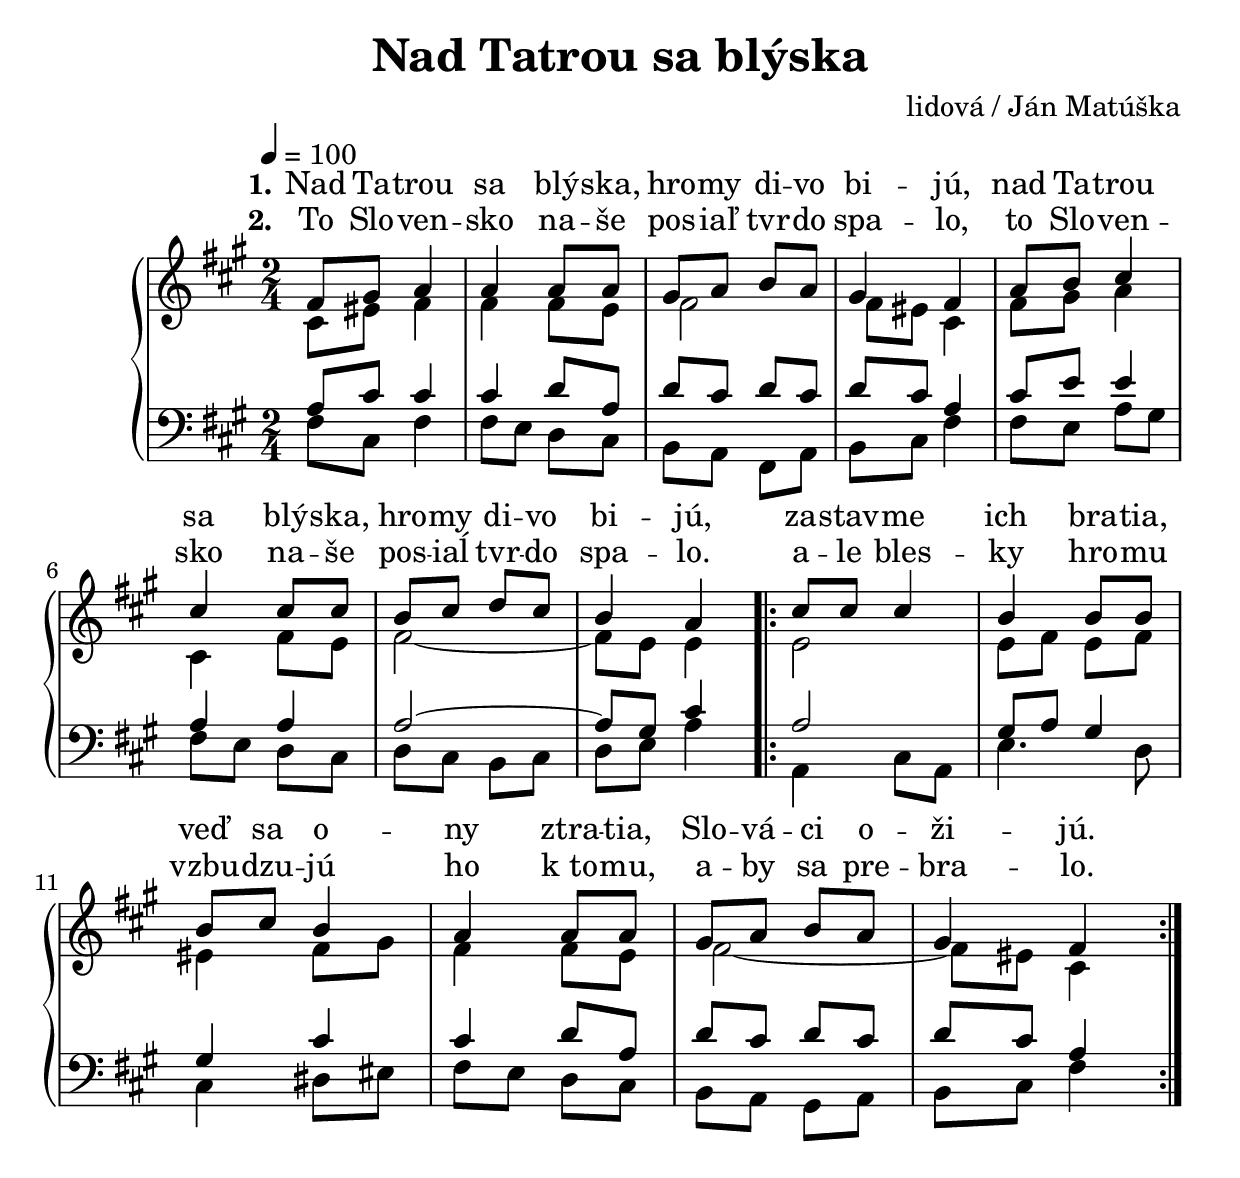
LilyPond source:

\version "2.18.2"
\include "deutsch.ly"

\header {
  title = "Nad Tatrou sa blýska"
  composer = "lidová / Ján Matúška"
}
#(set-global-staff-size 25 )

global = {
  \time 2/4
  \key a \major
  \tempo 4=100
}

globalend = {
  \bar "|."
}

soprano = \relative c' {
  \global
  fis8 gis8 a4 |
  a a8 a |
  gis8 a h a |
  gis4 fis |
  a8 h cis4 |
  cis cis8 cis |
  h cis d cis |
  
  h4 a |
  \repeat volta 2 {
    cis8 cis cis4 |
    h4 h8 h |
    h8 cis h4 |
    a a8 a |
    gis a h a |
    gis4 fis |
  }
}

alto = \relative c' {
  \global
  cis8 eis fis4 |
  fis fis8 e |
  fis2 |
  fis8 eis cis4 |
  fis8 gis a4 |
  cis,4 fis8 e |
  fis2 ~ |
  
  fis8 e e4 |
  \repeat volta 2 {
    e2 |
    e8 fis e fis |
    eis4 fis8 gis |
    fis4 fis8 e |
    fis2 ~ |
    fis8 eis cis4 |
  }
}

tenor = \relative c' {
  \global
  a8 cis cis4 |
  cis d8 a |
  d cis d cis |
  d cis a4 |
  cis8 e e4 |
  a,4 a |
  a2 ~ |
  
  a8 gis8 cis4 |
  \repeat volta 2 {
    a2 |
    gis8 a gis4 |
    gis cis |
    cis d8 a |
    d cis d cis |
    d cis a4 |
  }
}

bass = \relative c {
  \global
  fis8 cis fis4 |
  fis8 e d cis |
  h a fis a |
  h cis fis4 |
  fis8 e a gis |
  fis e d cis |
  d cis h cis |
  
  d e a4 |
  \repeat volta 2 {
    a,4 cis8 a |
    e'4. d8 |
    cis4 dis8 eis |
    fis8 e d cis |
    h a gis a |
    h cis fis4 |
  }
  
  
}

verseOne = \lyricmode {
  \set stanza = "1."
  Nad Ta -- trou |
  sa blý -- ska, |
  hro -- my di -- vo |
  bi -- jú, |
  nad Ta -- trou |
  sa blý -- ska, |
  hro -- my di -- vo |
  bi -- jú, |
  \repeat volta 2 {
    za -- stav -- me |
    ich bra -- tia, |
    veď sa o -- |
    ny ztra -- tia, |
    Slo -- vá -- ci o -- |
    ži -- jú.
  }
}

verseTwo = \lyricmode {
  \set stanza = "2."
  To Slo -- ven -- |
  sko na -- še |
  pos -- iaľ tvr -- do |
  spa -- lo, |
  to Slo -- ven -- |
  sko na -- še |
  pos -- iaĺ tvr -- do |
  spa -- lo. |
  \repeat volta 2 {
    a -- le bles -- |
    ky hro -- mu |
    vzbu -- dzu -- jú |
    ho k_to -- mu, |
    a -- by sa pre -- |
    bra -- lo.
  }
}

%% http://lsr.dsi.unimi.it/LSR/Item?id=336
%% see also http://code.google.com/p/lilypond/issues/detail?id=1228

%% Usage:
%%   \new Staff \with {
%%     \override RestCollision.positioning-done = #merge-rests-on-positioning
%%   } << \somevoice \\ \othervoice >>
%% or (globally):
%%   \layout {
%%     \context {
%%       \Staff
%%       \override RestCollision.positioning-done = #merge-rests-on-positioning
%%     }
%%   } 
%%
%% Limitations:
%% - only handles two voices
%% - does not handle multi-measure/whole-measure rests

#(define (rest-score r)
  (let ((score 0)
	(yoff (ly:grob-property-data r 'Y-offset))
	(sp (ly:grob-property-data r 'staff-position)))
    (if (number? yoff)
	(set! score (+ score 2))
	(if (eq? yoff 'calculation-in-progress)
	    (set! score (- score 3))))
    (and (number? sp)
	 (<= 0 2 sp)
	 (set! score (+ score 2))
	 (set! score (- score (abs (- 1 sp)))))
    score))

#(define (merge-rests-on-positioning grob)
  (let* ((can-merge #f)
	 (elts (ly:grob-object grob 'elements))
	 (num-elts (and (ly:grob-array? elts)
			(ly:grob-array-length elts)))
	 (two-voice? (= num-elts 2)))
    (if two-voice?
	(let* ((v1-grob (ly:grob-array-ref elts 0))
	       (v2-grob (ly:grob-array-ref elts 1))
	       (v1-rest (ly:grob-object v1-grob 'rest))
	       (v2-rest (ly:grob-object v2-grob 'rest)))
	  (and
	   (ly:grob? v1-rest)
	   (ly:grob? v2-rest)	     	   
	   (let* ((v1-duration-log (ly:grob-property v1-rest 'duration-log))
		  (v2-duration-log (ly:grob-property v2-rest 'duration-log))
		  (v1-dot (ly:grob-object v1-rest 'dot))
		  (v2-dot (ly:grob-object v2-rest 'dot))
		  (v1-dot-count (and (ly:grob? v1-dot)
				     (ly:grob-property v1-dot 'dot-count -1)))
		  (v2-dot-count (and (ly:grob? v2-dot)
				     (ly:grob-property v2-dot 'dot-count -1))))
	     (set! can-merge
		   (and 
		    (number? v1-duration-log)
		    (number? v2-duration-log)
		    (= v1-duration-log v2-duration-log)
		    (eq? v1-dot-count v2-dot-count)))
	     (if can-merge
		 ;; keep the rest that looks best:
		 (let* ((keep-v1? (>= (rest-score v1-rest)
				      (rest-score v2-rest)))
			(rest-to-keep (if keep-v1? v1-rest v2-rest))
			(dot-to-kill (if keep-v1? v2-dot v1-dot)))
		   ;; uncomment if you're curious of which rest was chosen:
		   ;;(ly:grob-set-property! v1-rest 'color green)
		   ;;(ly:grob-set-property! v2-rest 'color blue)
		   (ly:grob-suicide! (if keep-v1? v2-rest v1-rest))
		   (if (ly:grob? dot-to-kill)
		       (ly:grob-suicide! dot-to-kill))
		   (ly:grob-set-property! rest-to-keep 'direction 0)
		   (ly:rest::y-offset-callback rest-to-keep)))))))
    (if can-merge
	#t
	(ly:rest-collision::calc-positioning-done grob))))


\score {
  \new PianoStaff <<
    \new Staff = "horni" \with {
      midiInstrument = "acoustic grand"
      \override RestCollision.positioning-done = #merge-rests-on-positioning
    } <<
      \new Voice = "soprano" { \voiceOne \soprano }
      \new Voice = "alto" { \voiceTwo \alto }
    >>
    \new Lyrics \with {
      \override VerticalAxisGroup #'staff-affinity = #CENTER
      alignAboveContext = "horni"
    } \lyricsto "soprano" \verseOne
    \new Lyrics \with {
      \override VerticalAxisGroup #'staff-affinity = #CENTER
      alignAboveContext = "horni"
    } \lyricsto "soprano" \verseTwo
    \new Staff \with {
      midiInstrument = "acoustic grand"
      \override RestCollision.positioning-done = #merge-rests-on-positioning
    } <<
      \clef bass
      \new Voice = "tenor" { \voiceOne \tenor }
      \new Voice = "bass" { \voiceTwo \bass }
    >>
  >>
  \layout {}
}

\score {
  \unfoldRepeats
  \new PianoStaff <<
    \new Staff \with {
      midiInstrument = "acoustic grand"
      \override RestCollision.positioning-done = #merge-rests-on-positioning
    } <<
      \new Voice = "soprano" { \voiceOne \soprano }
      \new Voice = "alto" { \voiceTwo \alto }
    >>
    \new Lyrics \with {
      \override VerticalAxisGroup #'staff-affinity = #CENTER
    } \lyricsto "soprano" \verseOne
    \new Staff \with {
      midiInstrument = "acoustic grand"
      \override RestCollision.positioning-done = #merge-rests-on-positioning
    } <<
      \clef bass
      \new Voice = "tenor" { \voiceOne \tenor }
      \new Voice = "bass" { \voiceTwo \bass }
    >>
  >>
  \midi {}
}